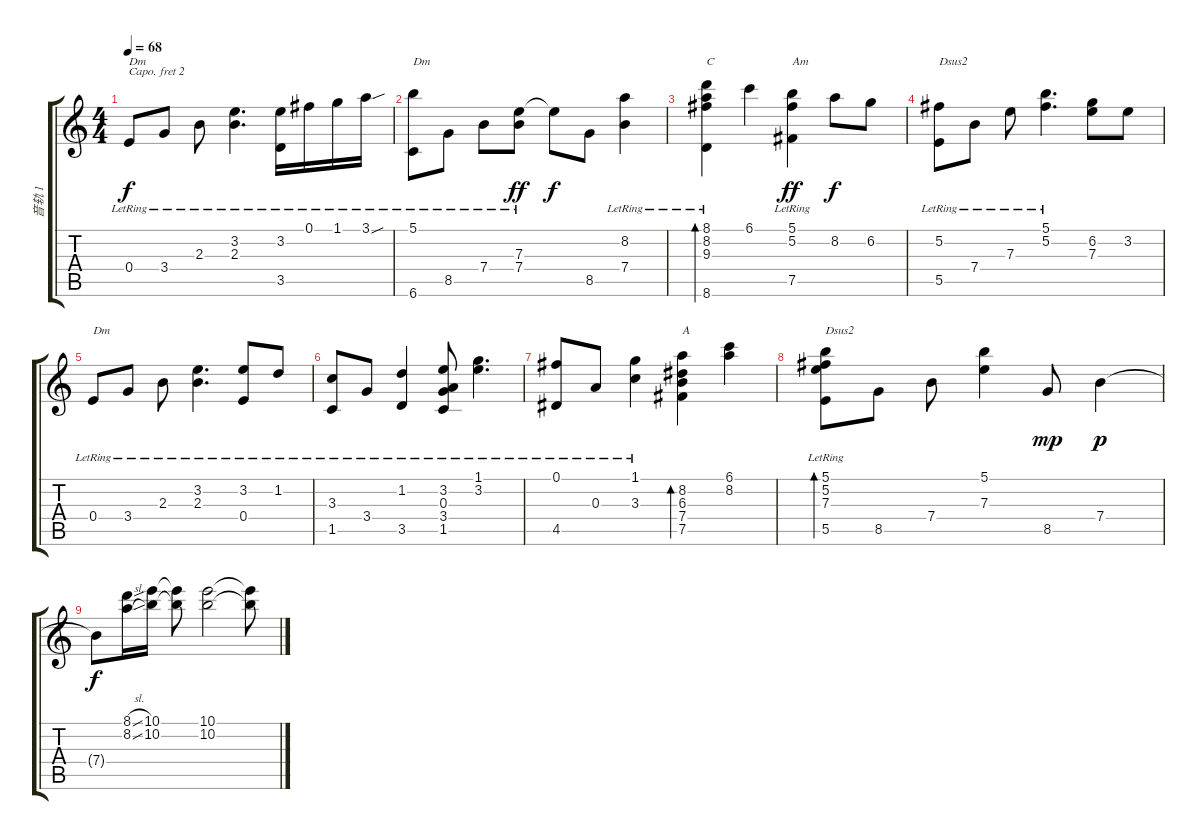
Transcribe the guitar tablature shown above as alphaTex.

\track ("音轨 1" "音轨 1") {instrument acousticguitarnylon}
\staff {score tabs}
\capo 2
\tuning (E4 B3 G3 D3 A2 E2) {hide}
\ts (4 4)
\tempo 68
\clef g2
\ks c
0.4{lr}.8{txt "Dm" dy f} 3.4{lr}.8 2.3{lr}.8 (3.2{lr} 2.3{lr}).4{d} (3.2{lr} 3.5{lr}).16 0.1{lr}.16 1.1{lr}.16 3.1{sou lr}.16 |
(5.1{lr} 6.6{lr}).8{txt "Dm"} 8.5{lr}.8 7.4{lr}.8 (7.3{lr} 7.4{lr}).8{dy ff} 7.3{t}.8{dy f} 8.5.8 (8.2{lr} 7.4{lr}).4 |
(8.1{lr} 8.2{lr} 9.3{lr} 8.6{lr}).4{bd 120 txt "C"} 6.1.4 (5.1{lr} 5.2{lr} 7.5{lr}).4{txt "Am" dy ff} 8.2.8{dy f} 6.2.8 |
(5.2{lr} 5.5{lr}).8{txt "Dsus2"} 7.4{lr}.8 7.3{lr}.8 (5.1{lr} 5.2{lr}).4{d} (6.2 7.3).8 3.2.8 |
0.4{lr}.8{txt "Dm"} 3.4{lr}.8 2.3{lr}.8 (3.2{lr} 2.3{lr}).4{d} (3.2{lr} 0.4{lr}).8 1.2{lr}.8 |
(3.3{lr} 1.5{lr}).8 3.4{lr}.8 (1.2{lr} 3.5{lr}).4 (3.2{lr} 0.3 3.4{lr} 1.5{lr}).8 (1.1{lr} 3.2{lr}).4{d} |
(0.1{lr} 4.5{lr}).8 0.3{lr}.8 (1.1{lr} 3.3{lr}).4 (8.2 6.3 7.4 7.5).4{bd 120 txt "A"} (6.1 8.2).4 |
(5.1{lr} 5.2{lr} 7.3{lr} 5.5{lr}).8{bd 240 txt "Dsus2"} 8.5.8 7.4.8 (5.1 7.3).4 8.5.8{dy mp} 7.4.4{dy p} |
7.4{t}.8{dy f} (8.1{sl} 8.2{sl}).16 (10.1 10.2).16 (10.1{t} 10.2{t}).8 (10.1 10.2).2 (10.1{t} 10.2{t}).8
